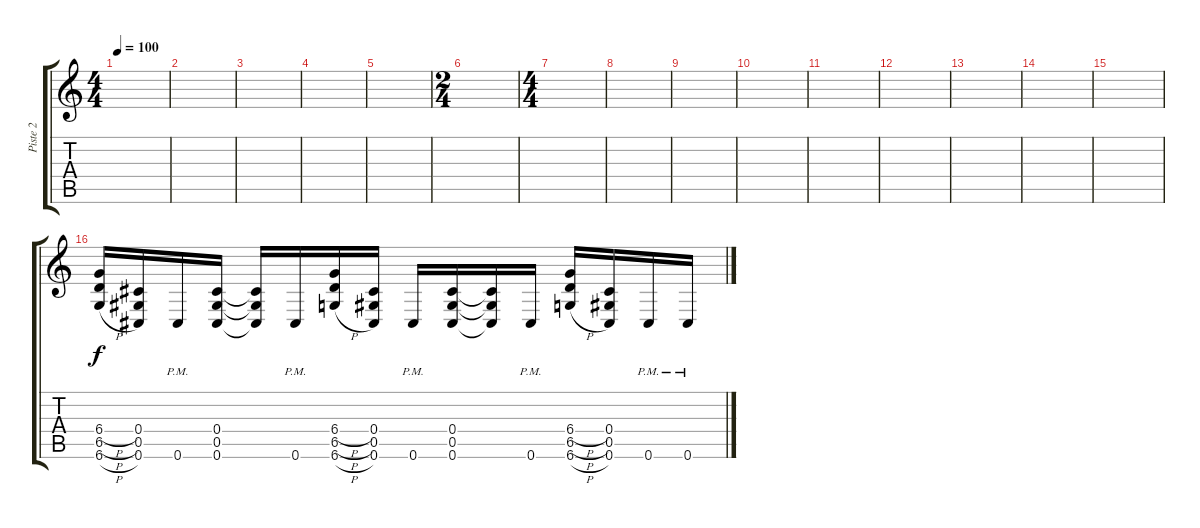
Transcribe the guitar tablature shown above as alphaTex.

\track ("Piste 2" "Piste 2") {instrument distortionguitar}
\staff {score tabs}
\tuning (Db4 Ab3 Gb3 Db3 Ab2 Db2) {hide}
\ts (4 4)
\tempo 100
\clef g2
\ks c
|
|
|
|
|
\ts (2 4)
|
\ts (4 4)
|
|
|
|
|
|
|
|
|
(6.4{h} 6.5{h} 6.6{h}).16 (0.4 0.5 0.6).16 0.6{pm}.16 (0.4 0.5 0.6).16 (0.4{t} 0.5{t} 0.6{t}).16 0.6{pm}.16 (6.4{h} 6.5{h} 6.6{h}).16 (0.4 0.5 0.6).16 0.6{pm}.16 (0.4 0.5 0.6).16 (0.4{t} 0.5{t} 0.6{t}).16 0.6{pm}.16 (6.4{h} 6.5{h} 6.6{h}).16 (0.4 0.5 0.6).16 0.6{pm}.16 0.6{pm}.16
